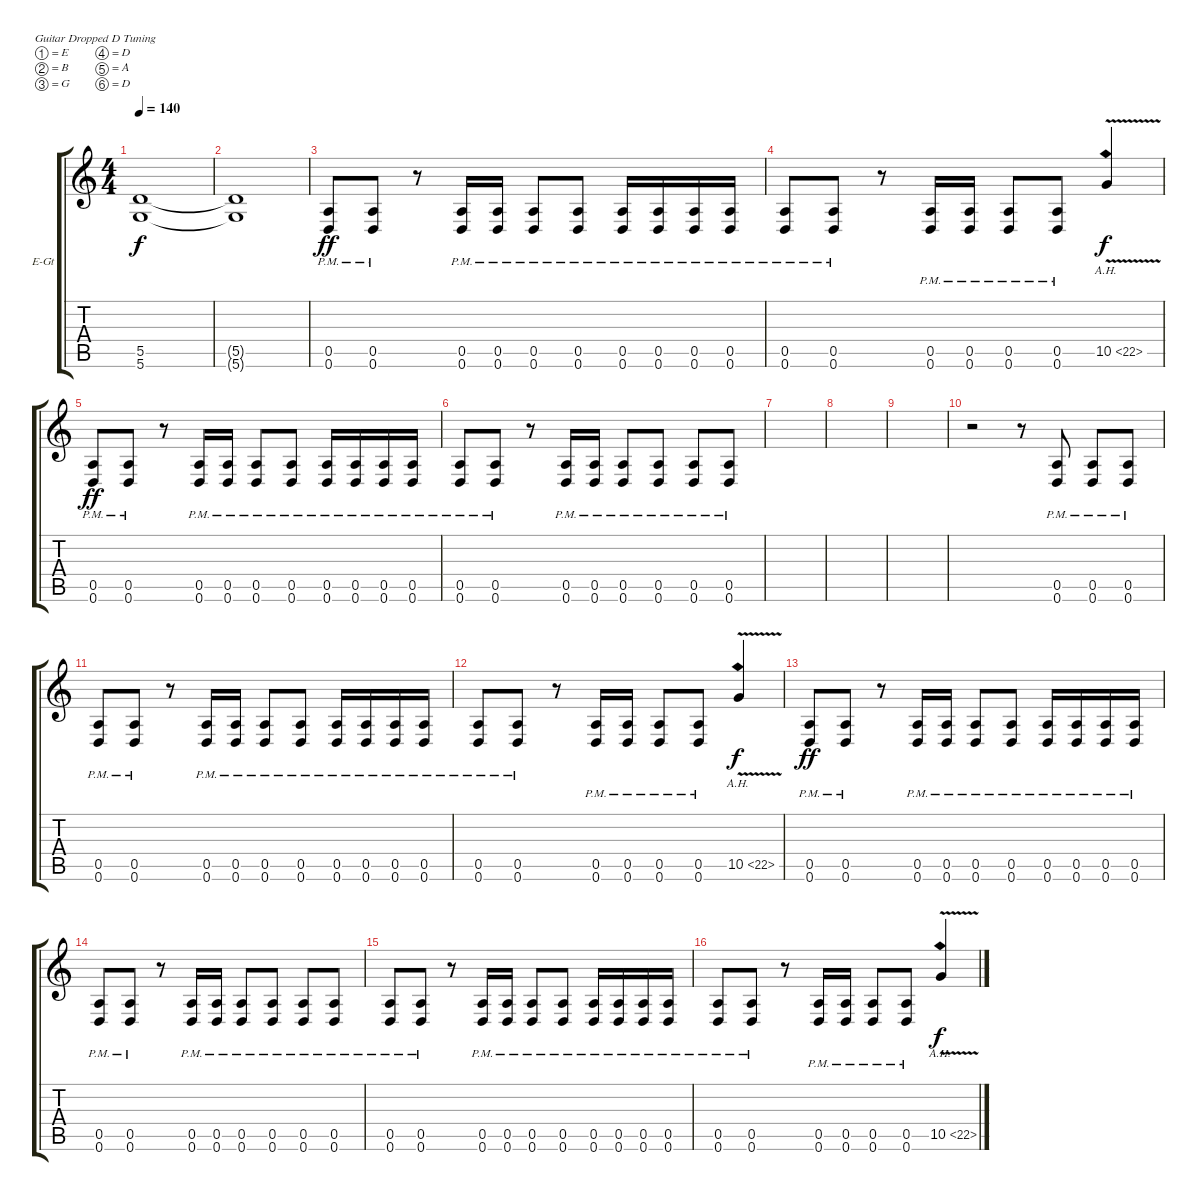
\defaultSystemsLayout 4
\bracketExtendMode groupsimilarinstruments
\firstSystemTrackNameOrientation horizontal
\otherSystemsTrackNameOrientation horizontal
\track ("Electric Guitar" "E-Gt") {instrument distortionguitar}
\staff {score tabs}
\tuning (E4 B3 G3 D3 A2 D2)
\ts (4 4)
\tempo 140
\clef g2
\ks c
(5.6 5.5).1{dy f} |
(5.5{t} 5.6{t}).1 |
(0.6{pm} 0.5{pm}).8{dy ff} (0.6{pm} 0.5{pm}).8 r.8 (0.6{pm} 0.5{pm}).16 (0.6{pm} 0.5{pm}).16 (0.6{pm} 0.5{pm}).8 (0.6{pm} 0.5{pm}).8 (0.6{pm} 0.5{pm}).16 (0.5{pm} 0.6{pm}).16 (0.6{pm} 0.5{pm}).16 (0.5{pm} 0.6{pm}).16 |
(0.6{pm} 0.5{pm}).8 (0.6{pm} 0.5{pm}).8 r.8 (0.6{pm} 0.5{pm}).16 (0.6{pm} 0.5{pm}).16 (0.6{pm} 0.5{pm}).8 (0.5{pm} 0.6{pm}).8 10.5{ah 12 v}.4{dy f} |
(0.6{pm} 0.5{pm}).8{dy ff} (0.6{pm} 0.5{pm}).8 r.8 (0.6{pm} 0.5{pm}).16 (0.6{pm} 0.5{pm}).16 (0.6{pm} 0.5{pm}).8 (0.6{pm} 0.5{pm}).8 (0.6{pm} 0.5{pm}).16 (0.5{pm} 0.6{pm}).16 (0.6{pm} 0.5{pm}).16 (0.5{pm} 0.6{pm}).16 |
(0.6{pm} 0.5{pm}).8 (0.6{pm} 0.5{pm}).8 r.8 (0.6{pm} 0.5{pm}).16 (0.6{pm} 0.5{pm}).16 (0.6{pm} 0.5{pm}).8 (0.5{pm} 0.6{pm}).8 (0.5{pm} 0.6{pm}).8 (0.6{pm} 0.5{pm}).8 |
|
|
|
r.2 r.8 (0.5{pm} 0.6{pm}).8 (0.5{pm} 0.6{pm}).8 (0.6{pm} 0.5{pm}).8 |
(0.6{pm} 0.5{pm}).8 (0.6{pm} 0.5{pm}).8 r.8 (0.6{pm} 0.5{pm}).16 (0.6{pm} 0.5{pm}).16 (0.6{pm} 0.5{pm}).8 (0.6{pm} 0.5{pm}).8 (0.6{pm} 0.5{pm}).16 (0.5{pm} 0.6{pm}).16 (0.6{pm} 0.5{pm}).16 (0.5{pm} 0.6{pm}).16 |
(0.6{pm} 0.5{pm}).8 (0.6{pm} 0.5{pm}).8 r.8 (0.6{pm} 0.5{pm}).16 (0.6{pm} 0.5{pm}).16 (0.6{pm} 0.5{pm}).8 (0.5{pm} 0.6{pm}).8 10.5{ah 12 v}.4{dy f} |
(0.6{pm} 0.5{pm}).8{dy ff} (0.6{pm} 0.5{pm}).8 r.8 (0.6{pm} 0.5{pm}).16 (0.6{pm} 0.5{pm}).16 (0.6{pm} 0.5{pm}).8 (0.6{pm} 0.5{pm}).8 (0.6{pm} 0.5{pm}).16 (0.5{pm} 0.6{pm}).16 (0.6{pm} 0.5{pm}).16 (0.5{pm} 0.6{pm}).16 |
(0.6{pm} 0.5{pm}).8 (0.6{pm} 0.5{pm}).8 r.8 (0.6{pm} 0.5{pm}).16 (0.6{pm} 0.5{pm}).16 (0.6{pm} 0.5{pm}).8 (0.5{pm} 0.6{pm}).8 (0.5{pm} 0.6{pm}).8 (0.6{pm} 0.5{pm}).8 |
(0.6{pm} 0.5{pm}).8 (0.6{pm} 0.5{pm}).8 r.8 (0.6{pm} 0.5{pm}).16 (0.6{pm} 0.5{pm}).16 (0.6{pm} 0.5{pm}).8 (0.6{pm} 0.5{pm}).8 (0.6{pm} 0.5{pm}).16 (0.5{pm} 0.6{pm}).16 (0.6{pm} 0.5{pm}).16 (0.5{pm} 0.6{pm}).16 |
(0.6{pm} 0.5{pm}).8 (0.6{pm} 0.5{pm}).8 r.8 (0.6{pm} 0.5{pm}).16 (0.6{pm} 0.5{pm}).16 (0.6{pm} 0.5{pm}).8 (0.5{pm} 0.6{pm}).8 10.5{ah 12 v}.4{dy f}
